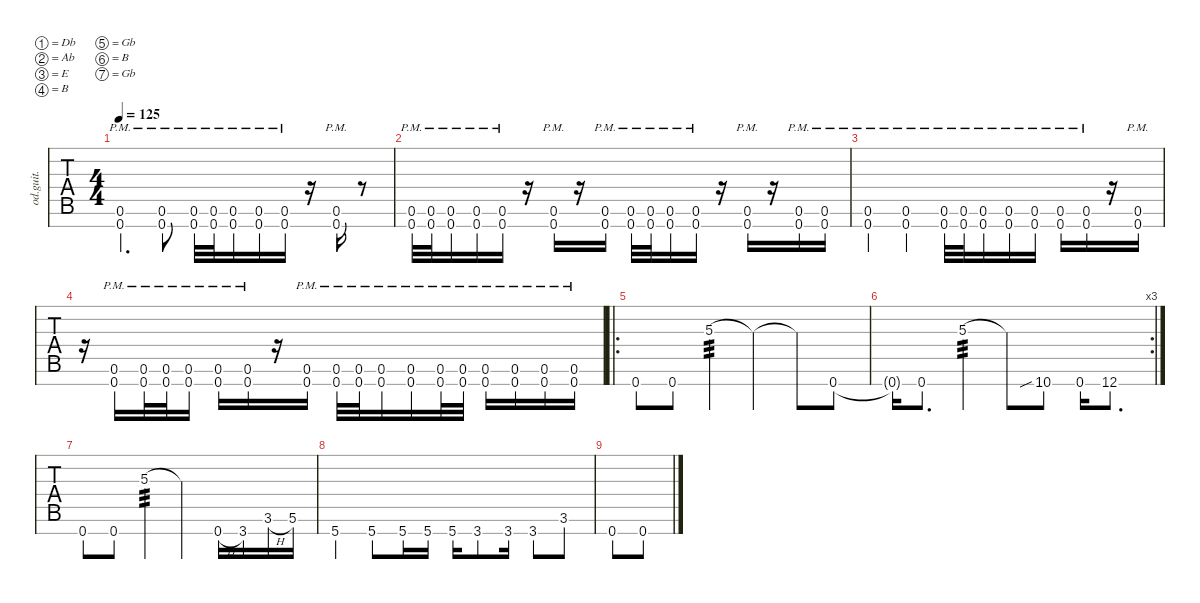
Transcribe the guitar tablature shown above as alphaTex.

\defaultSystemsLayout 4
\hideDynamics
\bracketExtendMode nobrackets
\track ("Overdriven Guitar" "od.guit.") {instrument overdrivenguitar}
\staff {tabs}
\tuning (Db4 Ab3 E3 B2 Gb2 B1 Gb1)
\ts (4 4)
\tempo 125
\clef g2
\ks c
(0.7{pm acc #} 0.6{pm}).4{d dy mf beam Up} (0.7{pm acc #} 0.6{pm}).8{beam Up} (0.7{pm acc #} 0.6{pm}).32{beam Up} (0.7{pm acc #} 0.6{pm}).32{beam Up} (0.7{pm acc #} 0.6{pm}).16{beam Up} (0.7{pm acc #} 0.6{pm}).16{beam Up} (0.7{pm acc #} 0.6{pm}).16{beam Up} r.16{beam Down} (0.7{pm acc #} 0.6{pm}).16{beam Up} r.8{beam Down} |
(0.7{pm acc #} 0.6{pm}).32{beam Up} (0.7{pm acc #} 0.6{pm}).32{beam Up} (0.7{pm acc #} 0.6{pm}).16{beam Up} (0.7{pm acc #} 0.6{pm}).16{beam Up} (0.7{pm acc #} 0.6{pm}).16{beam Up} r.16{beam Down} (0.7{pm acc #} 0.6{pm}).16{beam Up} r.16{beam Up} (0.7{pm acc #} 0.6{pm}).16{beam Up} (0.7{pm acc #} 0.6{pm}).32{beam Up} (0.7{pm acc #} 0.6{pm}).32{beam Up} (0.7{pm acc #} 0.6{pm}).16{beam Up} (0.7{pm acc #} 0.6{pm}).16{beam Up} r.16{beam Down} (0.7{pm acc #} 0.6{pm}).16{beam Up} r.16{beam Up} (0.7{pm acc #} 0.6{pm}).16{beam Up} (0.7{pm acc #} 0.6{pm}).16{beam Up} |
(0.7{pm acc #} 0.6{pm}).4{beam Up} (0.7{pm acc #} 0.6{pm}).4{beam Up} (0.7{pm acc #} 0.6{pm}).32{beam Up} (0.7{pm acc #} 0.6{pm}).32{beam Up} (0.7{pm acc #} 0.6{pm}).16{beam Up} (0.7{pm acc #} 0.6{pm}).16{beam Up} (0.7{pm acc #} 0.6{pm}).16{beam Up} (0.7{pm acc #} 0.6{pm}).16{beam Up} (0.7{pm acc #} 0.6{pm}).16{beam Up} r.16{beam Up} (0.7{pm acc #} 0.6{pm}).16{beam Up} |
r.16{beam Down} (0.7{pm acc #} 0.6{pm}).16{beam Up} (0.7{pm acc #} 0.6{pm}).32{beam Up} (0.7{pm acc #} 0.6{pm}).32{beam Up} (0.7{pm acc #} 0.6{pm}).16{beam Up} (0.7{pm acc #} 0.6{pm}).16{beam Up} (0.7{pm acc #} 0.6{pm}).16{beam Up} r.16{beam Up} (0.7{pm acc #} 0.6{pm}).16{beam Up} (0.7{pm acc #} 0.6{pm}).32{beam Up} (0.7{pm acc #} 0.6{pm}).32{beam Up} (0.7{pm acc #} 0.6{pm}).16{beam Up} (0.7{pm acc #} 0.6{pm}).16{beam Up} (0.7{pm acc #} 0.6{pm}).32{beam Up} (0.7{pm acc #} 0.6{pm}).32{beam Up} (0.7{pm acc #} 0.6{pm}).16{beam Up} (0.7{pm acc #} 0.6{pm}).16{beam Up} (0.7{pm acc #} 0.6{pm}).16{beam Up} (0.7{pm acc #} 0.6{pm}).16{beam Up} |
\ro
0.7{acc #}.8{beam Up} 0.7{acc #}.8{beam Up} 5.3.4{tp 3 beam Up} 5.3{t}.4{beam Up} 5.3{t}.8{beam Up} 0.7{acc #}.8{beam Up} |
\rc 3
0.7{t acc #}.16{beam Up} 0.7{acc #}.8{d beam Up} 5.3.4{tp 3 beam Up} 5.3{t}.8{beam Up} 10.7{sib}.8{beam Up} 0.7{acc #}.16{beam Up} 12.7{acc #}.8{d beam Up} |
0.7{acc #}.8{beam Up} 0.7{acc #}.8{beam Up} 5.3.4{tp 3 beam Up} 5.3{t}.4{beam Up} 0.7{h acc #}.16{beam Up} 3.7.16{beam Up} 3.6{h}.16{beam Up} 5.6.16{beam Up} |
5.7.4{beam Up} 5.7.8{beam Up} 5.7.16{beam Up} 5.7.16{beam Up} 5.7.16{beam Up} 3.7.8{beam Up} 3.7.16{beam Up} 3.7.8{beam Up} 3.6.8{beam Up} |
0.7{acc #}.8{beam Up} 0.7{acc #}.8{beam Up}
